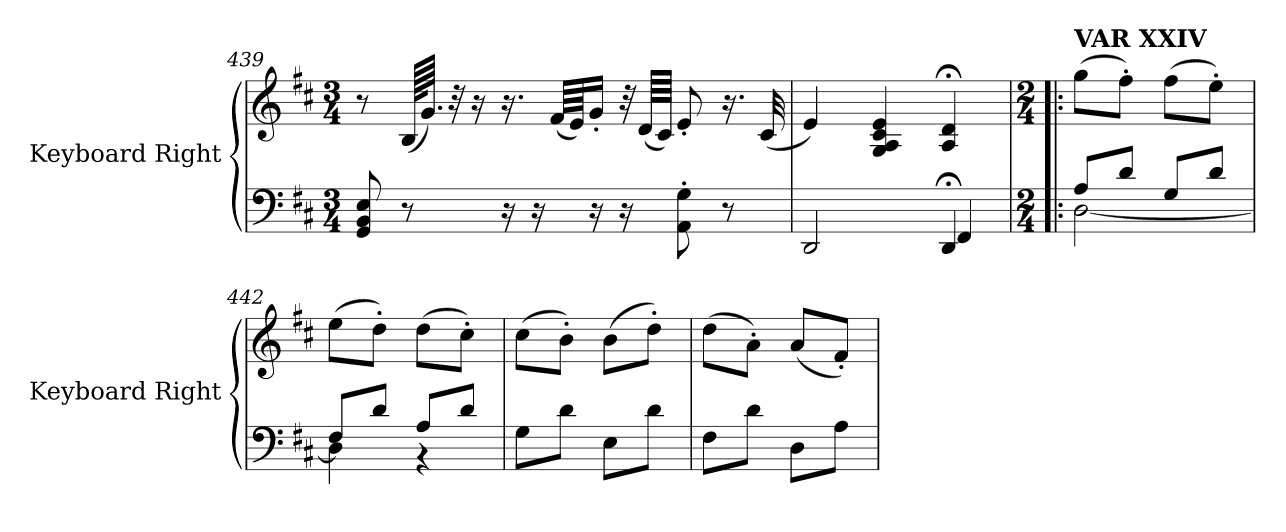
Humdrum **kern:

**kern	**kern
*part1	*part1
*staff2	*staff1
*I"Keyboard Right	*
*I'Keyboard Right	*
!!LO:PB:g=z
*clefF4	*clefG2
*k[f#c#]	*k[f#c#]
*D:	*D:
*M3/4	*M3/4
=439	=439
8GG/ 8BB/ 8E/	8r
8r	(<128B/KLLLL
.	64.g/JJJJ)
.	32r
.	16r
16r	16.r
16r	.
.	(<64f#/LLLL
.	64e/JJ)
16r	16g'/JJ
16r	32r
.	(<64d/LLLL
.	64c#/JJJJ)
8AA\' 8G\'	8e'/
8r	16.r
.	(<32c#/
=440	=440
*^	*
2DD/	2ryy	4e/)
.	.	4G/ 4A/ 4c#/ 4e/
4DD;</	4FF#/	4A/;< 4d/;<
=441!|:	=441!|:	=441!|:
*M2/4	*	*M2/4
!	!	!LO:TX:a:B:t=VAR XXIV
8A/L	[2D\	(>8gg\L
8d/J	.	8ff#'\J)
8G/L	.	(>8ff#\L
8d/J	.	8ee'\J)
=442	=442	=442
8F#/L	4D\]	(>8ee\L
8d/J	.	8dd'\J)
8A/L	4r	(>8dd\L
8d/J	.	8cc#'\J)
*v	*v	*
=443	=443
8G\L	(>8cc#\L
8d\J	8b'\J)
8E\L	(>8b\L
8d\J	8dd'\J)
=444	=444
8F#\L	(>8dd\L
8d\J	8a'\J)
8D\L	(<8a/L
8A\J	8f#'/J)
=	=
*-	*-
